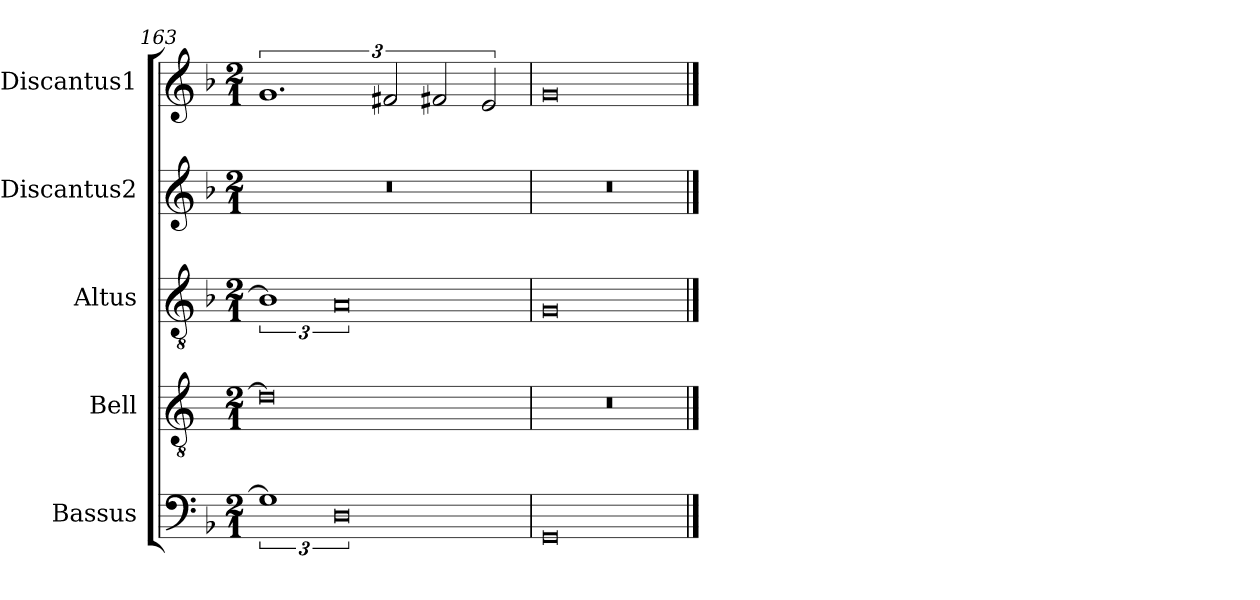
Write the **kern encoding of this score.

**kern	**kern	**kern	**kern	**kern
*part5	*part4	*part3	*part2	*part1
*staff5	*staff4	*staff3	*staff2	*staff1
*I"Bassus	*I"Bell	*I"Altus	*I"Discantus2	*I"Discantus1
*I'B	*I'Be	*I'A	*I'D2	*I'D1
*clefF4	*clefGv2	*clefGv2	*clefG2	*clefG2
*k[b-]	*k[]	*k[b-]	*k[b-]	*k[b-]
*M2/1	*M2/1	*M2/1	*M2/1	*M2/1
=163	=163	=163	=163	=163
3%2G]	0d]	3%2B-]	0r	3%2.g
3%4D	.	3%4A	.	.
.	.	.	.	3f#X/
.	.	.	.	3f#X/
.	.	.	.	3e/
=164	=164	=164	=164	=164
0GG	0r	0G	0r	0g
==	==	==	==	==
*-	*-	*-	*-	*-
